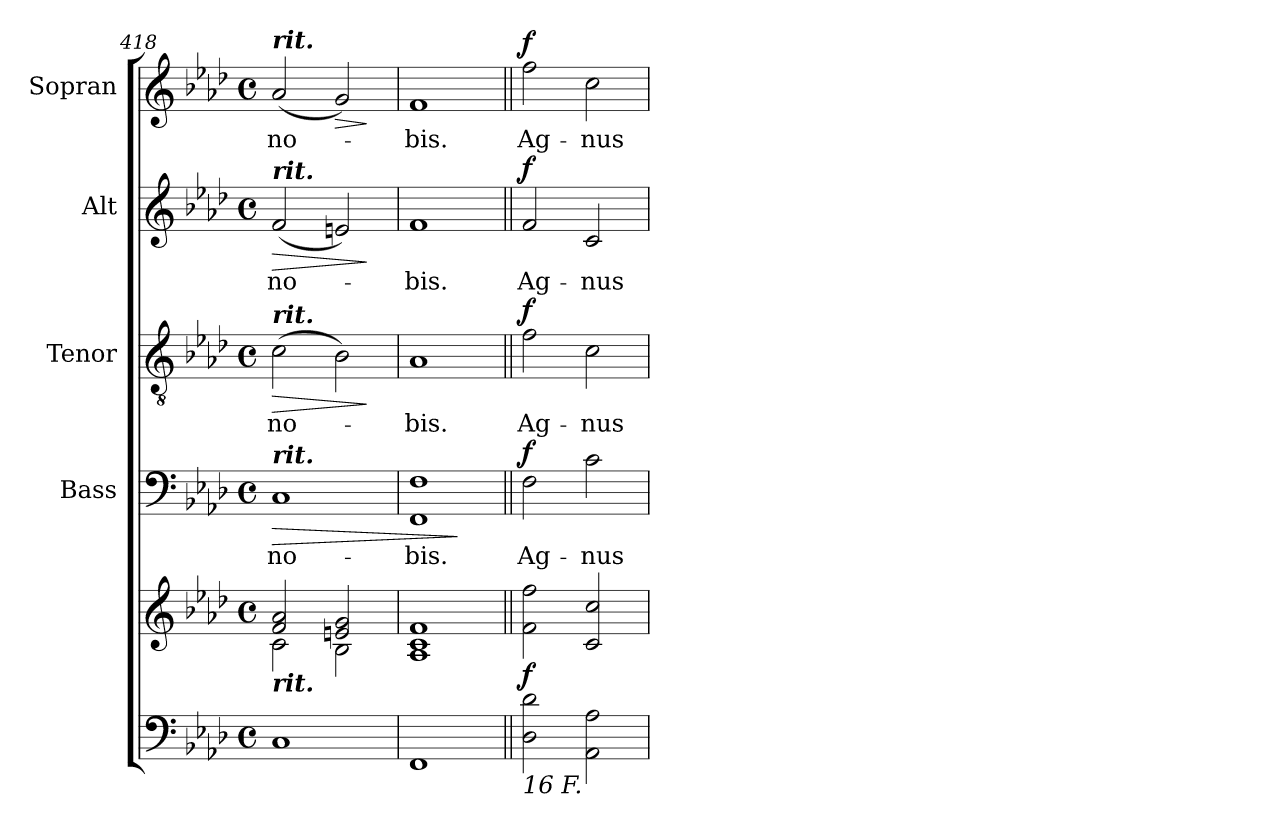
**kern	**kern	**dynam	**kern	**text	**dynam	**kern	**text	**dynam	**kern	**text	**dynam	**kern	**text	**dynam
*part5	*part5	*part5	*part4	*part4	*part4	*part3	*part3	*part3	*part2	*part2	*part2	*part1	*part1	*part1
*staff6	*staff5	*staff5/6	*staff4	*staff4	*staff4	*staff3	*staff3	*staff3	*staff2	*staff2	*staff2	*staff1	*staff1	*staff1
*	*	*	*I"Bass	*	*	*I"Tenor	*	*	*I"Alt	*	*	*I"Sopran	*	*
*	*	*	*I'B.	*	*	*I'T.	*	*	*I'A.	*	*	*I'S.	*	*
*clefF4	*clefG2	*	*clefF4	*	*	*clefGv2	*	*	*clefG2	*	*	*clefG2	*	*
*k[b-e-a-d-]	*k[b-e-a-d-]	*	*k[b-e-a-d-]	*	*	*k[b-e-a-d-]	*	*	*k[b-e-a-d-]	*	*	*k[b-e-a-d-]	*	*
*A-:	*A-:	*	*A-:	*	*	*A-:	*	*	*A-:	*	*	*A-:	*	*
*M4/4	*M4/4	*	*M4/4	*	*	*M4/4	*	*	*M4/4	*	*	*M4/4	*	*
*met(c)	*met(c)	*	*met(c)	*	*	*met(c)	*	*	*met(c)	*	*	*met(c)	*	*
=418	=418	=418	=418	=418	=418	=418	=418	=418	=418	=418	=418	=418	=418	=418
*	*^	*	*	*	*	*	*	*	*	*	*	*	*	*
!	!	!	!	!	!	!	!	!	!	!	!	!	!LO:TX:a:Bi:t=rit.	!	!
!	!	!	!	!	!	!	!	!	!	!LO:TX:a:Bi:t=rit.	!	!	!	!	!
!	!	!	!	!	!	!	!LO:TX:a:Bi:t=rit.	!	!	!	!	!	!	!	!
!	!	!	!	!LO:TX:a:Bi:t=rit.	!	!	!	!	!	!	!	!	!	!	!
!	!LO:TX:b:Bi:t=rit.	!	!	!	!	!	!	!	!	!	!	!	!	!	!
!	!	!	!	!	!LO:LY:b	!LO:HP:b	!	!LO:LY:b	!LO:HP:b	!	!LO:LY:b	!LO:HP:b	!	!LO:LY:b	!
1C	2f/ 2a-/	2c\	.	1C	no-	>	(>2c\	no-	>	(<2f/	no-	>	(<2a-/	no-	.
!	!	!	!	!	!	!	!	!	!	!	!	!	!	!	!LO:HP:b
.	2en/ 2g/	2B-\	.	.	.	.	2B-\)	.	.	2en/)	.	.	2g/)	.	>
*	*v	*v	*	*	*	*	*	*	*	*	*	*	*	*	*
.	.	.	.	.	.	.	.	]	.	.	]	.	.	]
=419	=419	=419	=419	=419	=419	=419	=419	=419	=419	=419	=419	=419	=419	=419
!	!	!	!	!LO:LY:b	!	!	!LO:LY:b	!	!	!LO:LY:b	!	!	!LO:LY:b	!
1FF	1A- 1c 1f	.	1FF 1F	-bis.	.	1A-	-bis.	.	1f	-bis.	.	1f	-bis.	.
.	.	.	.	.	]	.	.	.	.	.	.	.	.	.
=420||	=420||	=420||	=420||	=420||	=420||	=420||	=420||	=420||	=420||	=420||	=420||	=420||	=420||	=420||
!LO:TX:b:i:t=16 F.	!	!	!	!	!	!	!	!	!	!	!	!	!	!
!	!	!LO:DY:b	!	!LO:LY:b	!LO:DY:a	!	!LO:LY:b	!LO:DY:a	!	!LO:LY:b	!LO:DY:a	!	!LO:LY:b	!LO:DY:a
2D-\ 2d-\	2f\ 2ff\	f	2F\	Ag-	f	2f\	Ag-	f	2f/	Ag-	f	2ff\	Ag-	f
!	!	!	!	!LO:LY:b	!	!	!LO:LY:b	!	!	!LO:LY:b	!	!	!LO:LY:b	!
2AA-\ 2A-\	2c/ 2cc/	.	2c\	-nus	.	2c\	-nus	.	2c/	-nus	.	2cc\	-nus	.
=	=	=	=	=	=	=	=	=	=	=	=	=	=	=
*-	*-	*-	*-	*-	*-	*-	*-	*-	*-	*-	*-	*-	*-	*-
